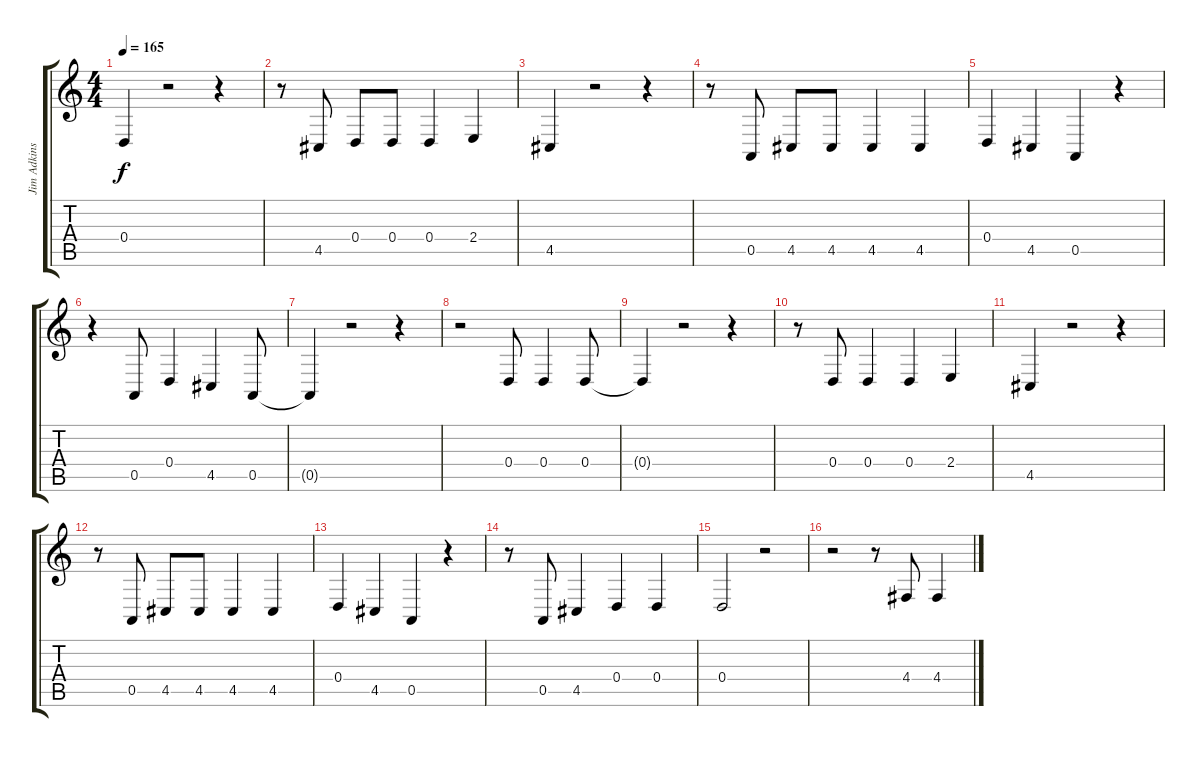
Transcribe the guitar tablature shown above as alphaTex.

\track ("Jim Adkins (Vocals)" "Jim Adkins") {instrument lead8bassandlead}
\staff {score tabs}
\tuning (E4 B3 G3 D3 A2 D2) {hide}
\ts (4 4)
\tempo 165
\clef g2
\ks c
0.4.4{dy f} r.2 r.4 |
r.8 4.5.8 0.4.8 0.4.8 0.4.4 2.4.4 |
4.5.4 r.2 r.4 |
r.8 0.5.8 4.5.8 4.5.8 4.5.4 4.5.4 |
0.4.4 4.5.4 0.5.4 r.4 |
r.4 0.5.8 0.4.4 4.5.4 0.5.8 |
0.5{t}.4 r.2 r.4 |
r.2 0.4.8 0.4.4 0.4.8 |
0.4{t}.4 r.2 r.4 |
r.8 0.4.8 0.4.4 0.4.4 2.4.4 |
4.5.4 r.2 r.4 |
r.8 0.5.8 4.5.8 4.5.8 4.5.4 4.5.4 |
0.4.4 4.5.4 0.5.4 r.4 |
r.8 0.5.8 4.5.4 0.4.4 0.4.4 |
0.4.2 r.2 |
r.2 r.8 4.4.8 4.4.4
